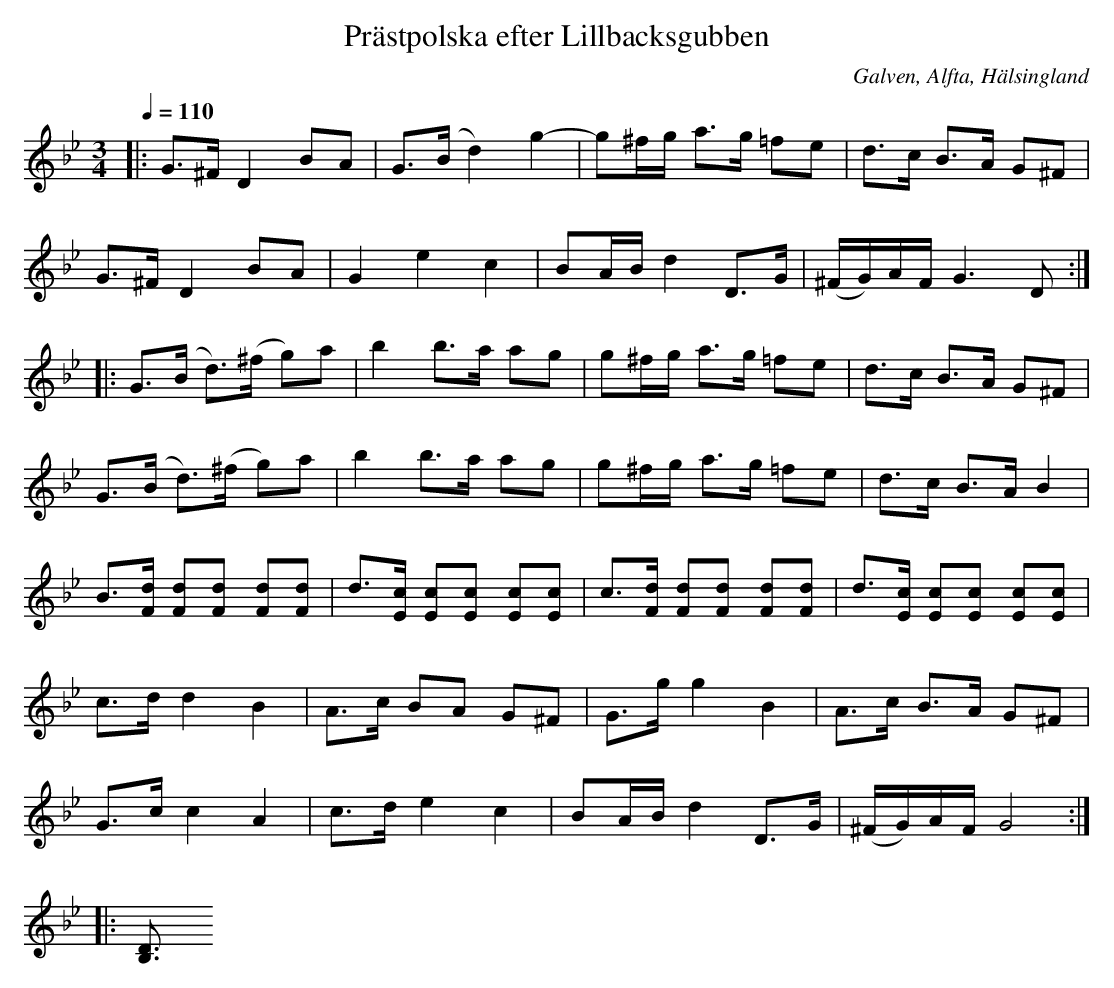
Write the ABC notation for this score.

X:1
T:Prästpolska efter Lillbacksgubben
O:Galven, Alfta, Hälsingland
M:3/4
L:1/8
Q:1/4=110
K:Gm
|:G>^F   D2       BA         | G>(B   d2)      g2-       | g^f/g/ a>g =fe | d>c         B>A G^F  |
G>^F   D2       BA         | G2     e2       c2           | BA/B/  d2 D>G  | (^F/G/)A/F/ G3 D  ::
G>(B   d>)(^f   g)a        | b2     b>a      ag         | g^f/g/ a>g =fe | d>c         B>A G^F  |
G>(B   d>)(^f   g)a        | b2     b>a      ag         | g^f/g/ a>g =fe | d>c         B>A B2   |
B>[Fd] [Fd][Fd] [Fd][Fd] | d>[Ec] [Ec][Ec] [Ec][Ec] | \
c>[Fd] [Fd][Fd] [Fd][Fd] | d>[Ec] [Ec][Ec] [Ec][Ec] |
c>d    d2       B2           | A>c    BA       G^F       | G>g    g2 B2     | A>c         B>A G^F  |
G>c    c2       A2           | c>d    e2       c2        | BA/B/  d2 D>G   | (^F/G/)A/F/ G4      :|
|:[DB,]3/2
